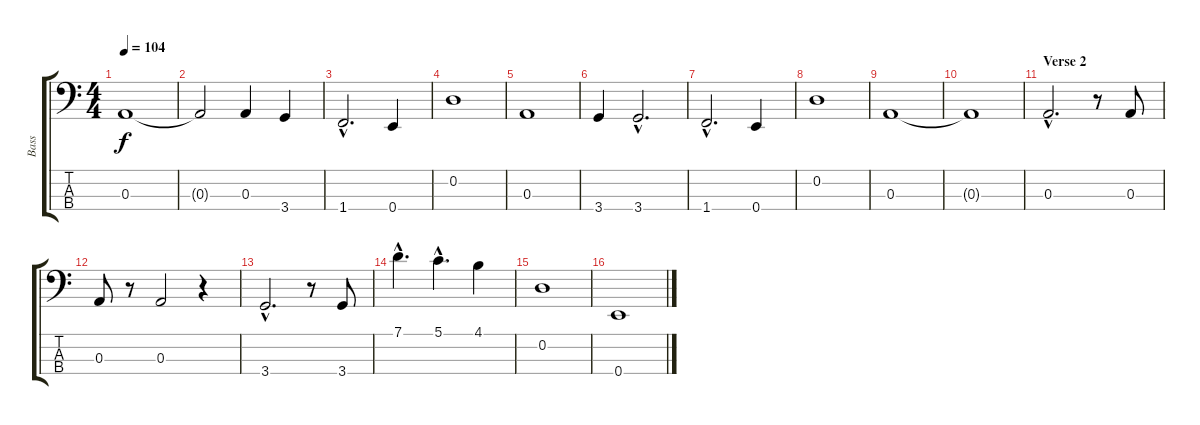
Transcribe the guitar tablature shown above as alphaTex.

\track ("Bass" "Bass") {instrument electricbassfinger}
\staff {score tabs}
\tuning (G2 D2 A1 E1) {hide}
\ts (4 4)
\tempo 104
\clef f4
\ks c
0.3.1{dy f} |
0.3{t}.2 0.3.4 3.4.4 |
1.4{hac}.2{d} 0.4.4 |
0.2.1 |
0.3.1 |
3.4.4 3.4{hac}.2{d} |
1.4{hac}.2{d} 0.4.4 |
0.2.1 |
0.3.1 |
0.3{t}.1 |
\section ("" "Verse 2")
0.3{hac}.2{d} r.8 0.3.8 |
0.3.8 r.8 0.3.2 r.4 |
3.4{hac}.2{d} r.8 3.4.8 |
7.1{hac}.4{d} 5.1{hac}.4{d} 4.1.4 |
0.2.1 |
0.4.1
